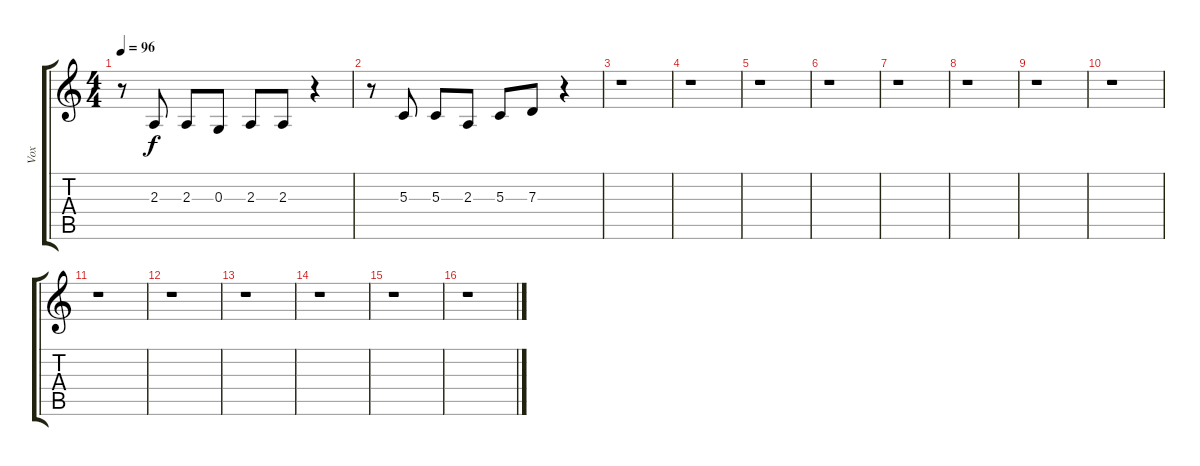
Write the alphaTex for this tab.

\track ("Vox" "Vox") {instrument violin}
\staff {score tabs}
\tuning (E4 B3 G3 D3 A2 E2) {hide}
\ts (4 4)
\tempo 96
\clef g2
\ks c
r.8{dy f} 2.3.8 2.3.8 0.3.8 2.3.8 2.3.8 r.4 |
r.8 5.3.8 5.3.8 2.3.8 5.3.8 7.3.8 r.4 |
r.1 |
r.1 |
r.1 |
r.1 |
r.1 |
r.1 |
r.1 |
r.1 |
r.1 |
r.1 |
r.1 |
r.1 |
r.1 |
r.1
